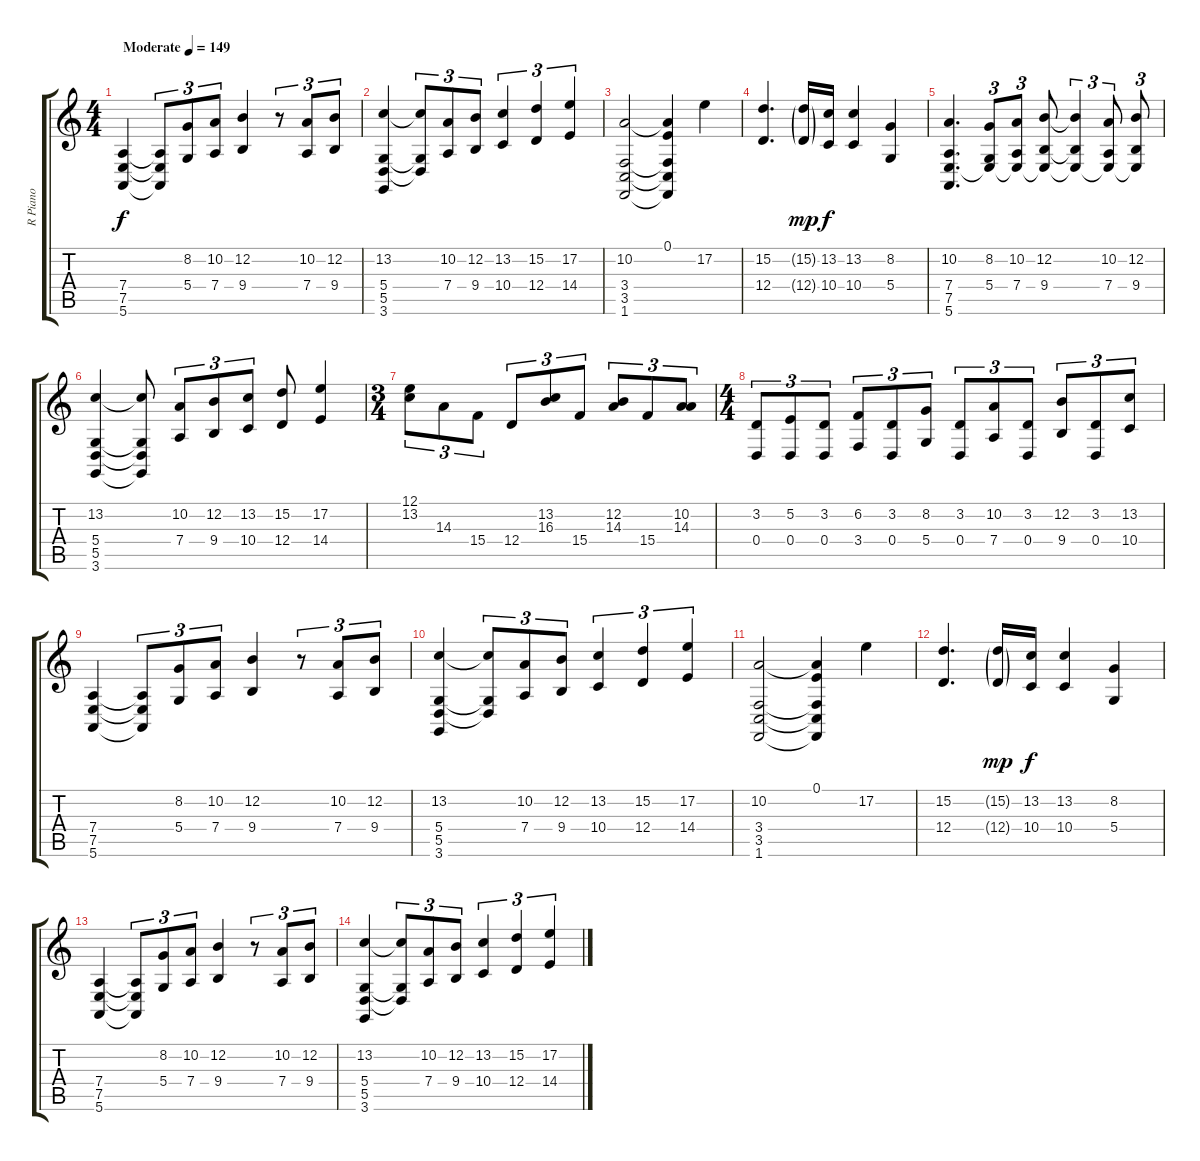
\track ("R Piano" "R Piano") {instrument churchorgan}
\staff {score tabs}
\tuning (E4 B3 G3 D3 A2 E2) {hide}
\ts (4 4)
\tempo (149 "Moderate")
\clef g2
\ks c
(7.4 7.5 5.6).4{dy f instrument churchorgan} (7.4{t} 7.5{t} 5.6{t}).8{tu (3 2)} (8.2 5.4).8{tu (3 2)} (10.2 7.4).8{tu (3 2)} (12.2 9.4).4 r.8{tu (3 2)} (10.2 7.4).8{tu (3 2)} (12.2 9.4).8{tu (3 2)} |
(13.2 5.4 5.5 3.6).4 (13.2{t} 5.4{t} 5.5{t}).8{tu (3 2)} (10.2 7.4).8{tu (3 2)} (12.2 9.4).8{tu (3 2)} (13.2 10.4).4{tu (3 2)} (15.2 12.4).4{tu (3 2)} (17.2 14.4).4{tu (3 2)} |
(10.2 3.4 3.5 1.6).2 (0.1 10.2{t} 3.4{t} 3.5{t} 1.6{t}).4 17.2.4 |
(15.2 12.4).4{d} (15.2{g} 12.4{g}).16{dy mp} (13.2 10.4).16{dy f} (13.2 10.4).4 (8.2 5.4).4 |
(10.2 7.4 7.5 5.6).4{d} (8.2 5.4 7.5{t}).8{tu (3 2)} (10.2 7.4 7.5{t}).8{tu (3 2)} (12.2 9.4 7.5{t}).8 (12.2{t} 9.4{t} 7.5{t}).4{tu (3 2)} (10.2 7.4 7.5{t}).8{tu (3 2)} (12.2 9.4 7.5{t}).8{tu (3 2)} |
(13.2 5.4 5.5 3.6).4 (13.2{t} 5.4{t} 5.5{t} 3.6{t}).8 (10.2 7.4).8{tu (3 2)} (12.2 9.4).8{tu (3 2)} (13.2 10.4).8{tu (3 2)} (15.2 12.4).8 (17.2 14.4).4 |
\ts (3 4)
(12.1 13.2).8{tu (3 2)} 14.3.8{tu (3 2)} 15.4.8{tu (3 2)} 12.4.8{tu (3 2)} (13.2 16.3).8{tu (3 2)} 15.4.8{tu (3 2)} (12.2 14.3).8{tu (3 2)} 15.4.8{tu (3 2)} (10.2 14.3).8{tu (3 2)} |
\ts (4 4)
(3.2 0.4).8{tu (3 2)} (5.2 0.4).8{tu (3 2)} (3.2 0.4).8{tu (3 2)} (6.2 3.4).8{tu (3 2)} (3.2 0.4).8{tu (3 2)} (8.2 5.4).8{tu (3 2)} (3.2 0.4).8{tu (3 2)} (10.2 7.4).8{tu (3 2)} (3.2 0.4).8{tu (3 2)} (12.2 9.4).8{tu (3 2)} (3.2 0.4).8{tu (3 2)} (13.2 10.4).8{tu (3 2)} |
(7.4 7.5 5.6).4 (7.4{t} 7.5{t} 5.6{t}).8{tu (3 2)} (8.2 5.4).8{tu (3 2)} (10.2 7.4).8{tu (3 2)} (12.2 9.4).4 r.8{tu (3 2)} (10.2 7.4).8{tu (3 2)} (12.2 9.4).8{tu (3 2)} |
(13.2 5.4 5.5 3.6).4 (13.2{t} 5.4{t} 5.5{t}).8{tu (3 2)} (10.2 7.4).8{tu (3 2)} (12.2 9.4).8{tu (3 2)} (13.2 10.4).4{tu (3 2)} (15.2 12.4).4{tu (3 2)} (17.2 14.4).4{tu (3 2)} |
(10.2 3.4 3.5 1.6).2 (0.1 10.2{t} 3.4{t} 3.5{t} 1.6{t}).4 17.2.4 |
(15.2 12.4).4{d} (15.2{g} 12.4{g}).16{dy mp} (13.2 10.4).16{dy f} (13.2 10.4).4 (8.2 5.4).4 |
(7.4 7.5 5.6).4 (7.4{t} 7.5{t} 5.6{t}).8{tu (3 2)} (8.2 5.4).8{tu (3 2)} (10.2 7.4).8{tu (3 2)} (12.2 9.4).4 r.8{tu (3 2)} (10.2 7.4).8{tu (3 2)} (12.2 9.4).8{tu (3 2)} |
(13.2 5.4 5.5 3.6).4 (13.2{t} 5.4{t} 5.5{t}).8{tu (3 2)} (10.2 7.4).8{tu (3 2)} (12.2 9.4).8{tu (3 2)} (13.2 10.4).4{tu (3 2)} (15.2 12.4).4{tu (3 2)} (17.2 14.4).4{tu (3 2)}
